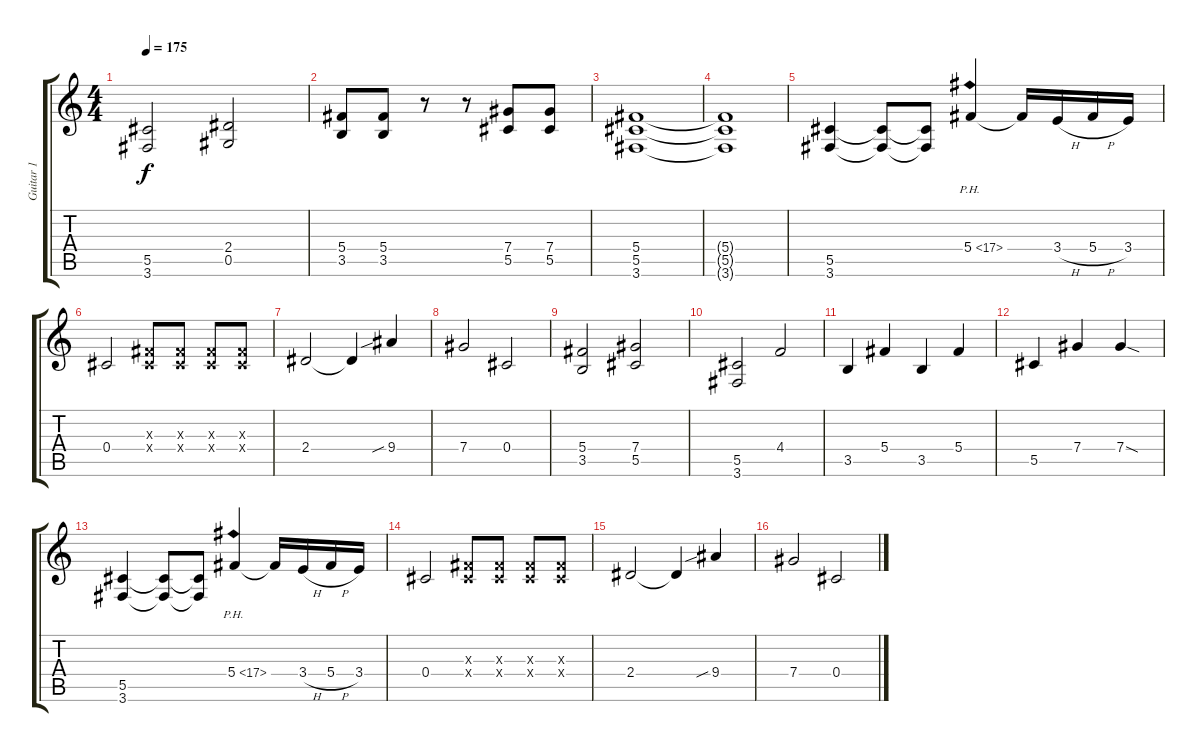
\track ("Guitar 1" "Guitar 1") {instrument overdrivenguitar}
\staff {score tabs}
\tuning (Eb4 Bb3 Gb3 Db3 Ab2 Eb2) {hide}
\ts (4 4)
\tempo 175
\clef g2
\ks c
(5.5 3.6).2{dy f} (2.4 0.5).2 |
(5.4 3.5).8 (5.4 3.5).8 r.8 r.8 (7.4 5.5).8 (7.4 5.5).8 |
(5.4 5.5 3.6).1 |
(5.4{t} 5.5{t} 3.6{t}).1 |
(5.5 3.6).4 (5.5{t} 3.6{t}).8 (5.5{t} 3.6{t}).8 5.4{ph 12}.4 5.4{t}.16 3.4{h}.16 5.4{h}.16 3.4.16 |
0.4.2 (0.3{x} 0.4{x}).8 (0.3{x} 0.4{x}).8 (0.3{x} 0.4{x}).8 (0.3{x} 0.4{x}).8 |
2.4.2 2.4{t}.4 9.4{sib}.4 |
7.4.2 0.4.2 |
(5.4 3.5).2 (7.4 5.5).2 |
(5.5 3.6).2 4.4.2 |
3.5.4 5.4.4 3.5.4 5.4.4 |
5.5.4 7.4.4 7.4{sod}.4 |
(5.5 3.6).4 (5.5{t} 3.6{t}).8 (5.5{t} 3.6{t}).8 5.4{ph 12}.4 5.4{t}.16 3.4{h}.16 5.4{h}.16 3.4.16 |
0.4.2 (0.3{x} 0.4{x}).8 (0.3{x} 0.4{x}).8 (0.3{x} 0.4{x}).8 (0.3{x} 0.4{x}).8 |
2.4.2 2.4{t}.4 9.4{sib}.4 |
7.4.2 0.4.2
